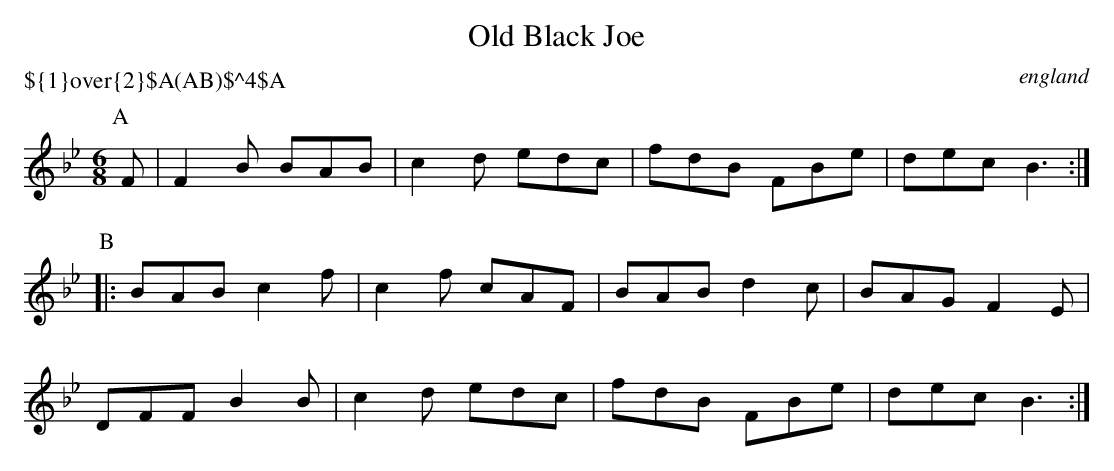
X:1
T:Old Black Joe
O:england
P:${1}\over{2}$A(AB)$^4$A
K:Bb
M:6/8
L:1/8
P:A
F | F2 B BAB | c2 d edc | fdB FBe | dec B3 :|
P:B
|: BAB c2 f | c2 f cAF | BAB d2 c | BAG F2 E |
DFF B2 B | c2 d edc | fdB FBe  | dec B3  :|
